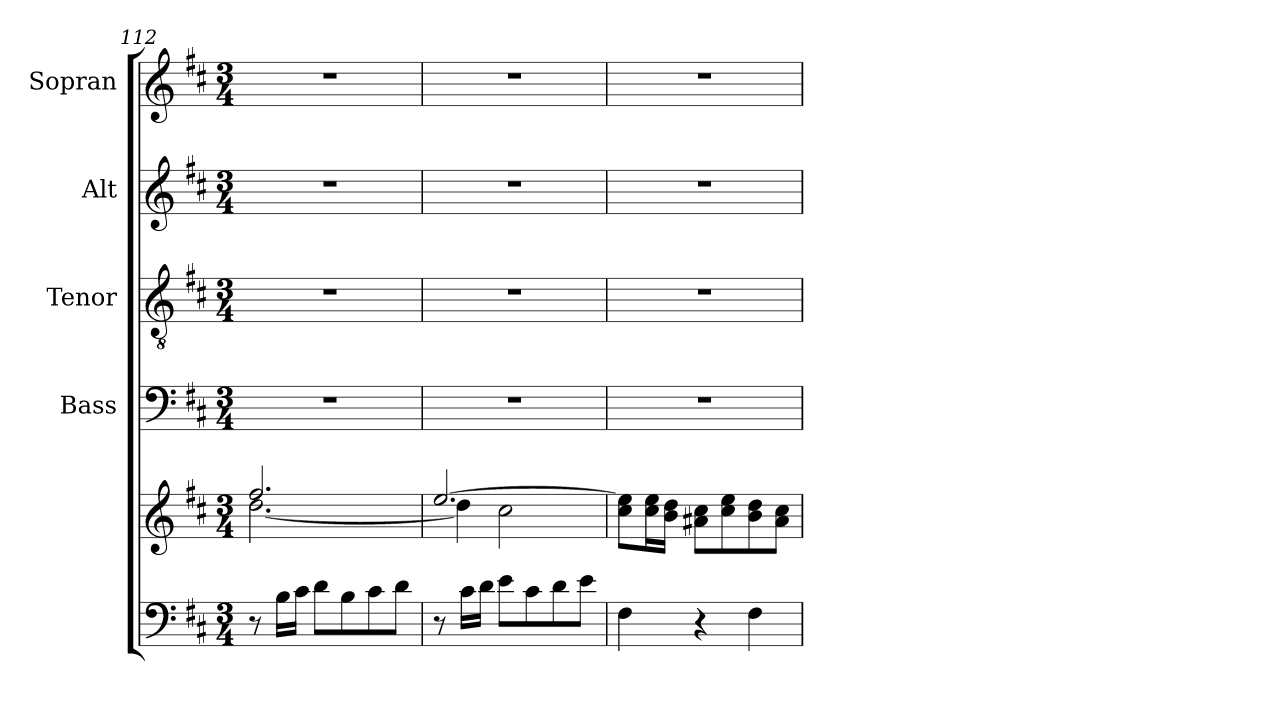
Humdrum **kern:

**kern	**kern	**kern	**kern	**kern	**kern
*part5	*part5	*part4	*part3	*part2	*part1
*staff6	*staff5	*staff4	*staff3	*staff2	*staff1
*	*	*I"Bass	*I"Tenor	*I"Alt	*I"Sopran
*	*	*I'B.	*I'T.	*I'A.	*I'S.
*clefF4	*clefG2	*clefF4	*clefGv2	*clefG2	*clefG2
*k[f#c#]	*k[f#c#]	*k[f#c#]	*k[f#c#]	*k[f#c#]	*k[f#c#]
*D:	*D:	*D:	*D:	*D:	*D:
*M3/4	*M3/4	*M3/4	*M3/4	*M3/4	*M3/4
=112	=112	=112	=112	=112	=112
*	*^	*	*	*	*
8r	2.ff#/	[<2.dd\	2.r	2.r	2.r	2.r
16B\LL	.	.	.	.	.	.
16c#\JJ	.	.	.	.	.	.
8d\L	.	.	.	.	.	.
8B\	.	.	.	.	.	.
8c#\	.	.	.	.	.	.
8d\J	.	.	.	.	.	.
!!LO:LB:g=z
=113	=113	=113	=113	=113	=113	=113
8r	[>2.ee/	4dd\]	2.r	2.r	2.r	2.r
16c#\LL	.	.	.	.	.	.
16d\JJ	.	.	.	.	.	.
8e\L	.	2cc#\	.	.	.	.
8c#\	.	.	.	.	.	.
8d\	.	.	.	.	.	.
8e\J	.	.	.	.	.	.
*	*v	*v	*	*	*	*
=114	=114	=114	=114	=114	=114
4F#\	8cc#\ 8ee\]L	2.r	2.r	2.r	2.r
.	16cc#\ 16ee\L	.	.	.	.
.	16b\ 16dd\JJ	.	.	.	.
4r	8a#X\ 8cc#\L	.	.	.	.
.	8cc#\ 8ee\	.	.	.	.
4F#\	8b\ 8dd\	.	.	.	.
.	8a#\ 8cc#\J	.	.	.	.
=	=	=	=	=	=
*-	*-	*-	*-	*-	*-
